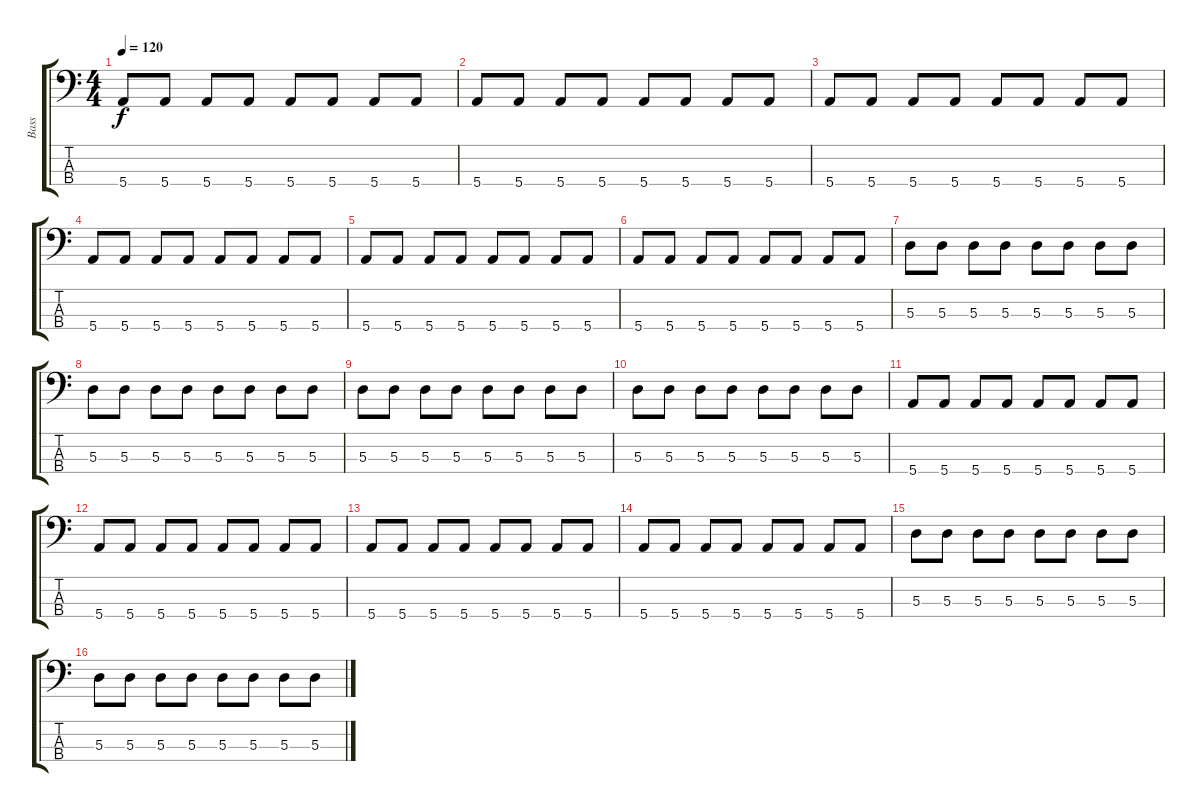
\track ("Bass" "Bass") {instrument electricbasspick}
\staff {score tabs}
\tuning (G2 D2 A1 E1) {hide}
\ts (4 4)
\tempo 120
\clef f4
\ks c
5.4.8{dy f} 5.4.8 5.4.8 5.4.8 5.4.8 5.4.8 5.4.8 5.4.8 |
5.4.8 5.4.8 5.4.8 5.4.8 5.4.8 5.4.8 5.4.8 5.4.8 |
5.4.8 5.4.8 5.4.8 5.4.8 5.4.8 5.4.8 5.4.8 5.4.8 |
5.4.8 5.4.8 5.4.8 5.4.8 5.4.8 5.4.8 5.4.8 5.4.8 |
5.4.8 5.4.8 5.4.8 5.4.8 5.4.8 5.4.8 5.4.8 5.4.8 |
5.4.8 5.4.8 5.4.8 5.4.8 5.4.8 5.4.8 5.4.8 5.4.8 |
5.3.8 5.3.8 5.3.8 5.3.8 5.3.8 5.3.8 5.3.8 5.3.8 |
5.3.8 5.3.8 5.3.8 5.3.8 5.3.8 5.3.8 5.3.8 5.3.8 |
5.3.8 5.3.8 5.3.8 5.3.8 5.3.8 5.3.8 5.3.8 5.3.8 |
5.3.8 5.3.8 5.3.8 5.3.8 5.3.8 5.3.8 5.3.8 5.3.8 |
5.4.8 5.4.8 5.4.8 5.4.8 5.4.8 5.4.8 5.4.8 5.4.8 |
5.4.8 5.4.8 5.4.8 5.4.8 5.4.8 5.4.8 5.4.8 5.4.8 |
5.4.8 5.4.8 5.4.8 5.4.8 5.4.8 5.4.8 5.4.8 5.4.8 |
5.4.8 5.4.8 5.4.8 5.4.8 5.4.8 5.4.8 5.4.8 5.4.8 |
5.3.8 5.3.8 5.3.8 5.3.8 5.3.8 5.3.8 5.3.8 5.3.8 |
5.3.8 5.3.8 5.3.8 5.3.8 5.3.8 5.3.8 5.3.8 5.3.8
